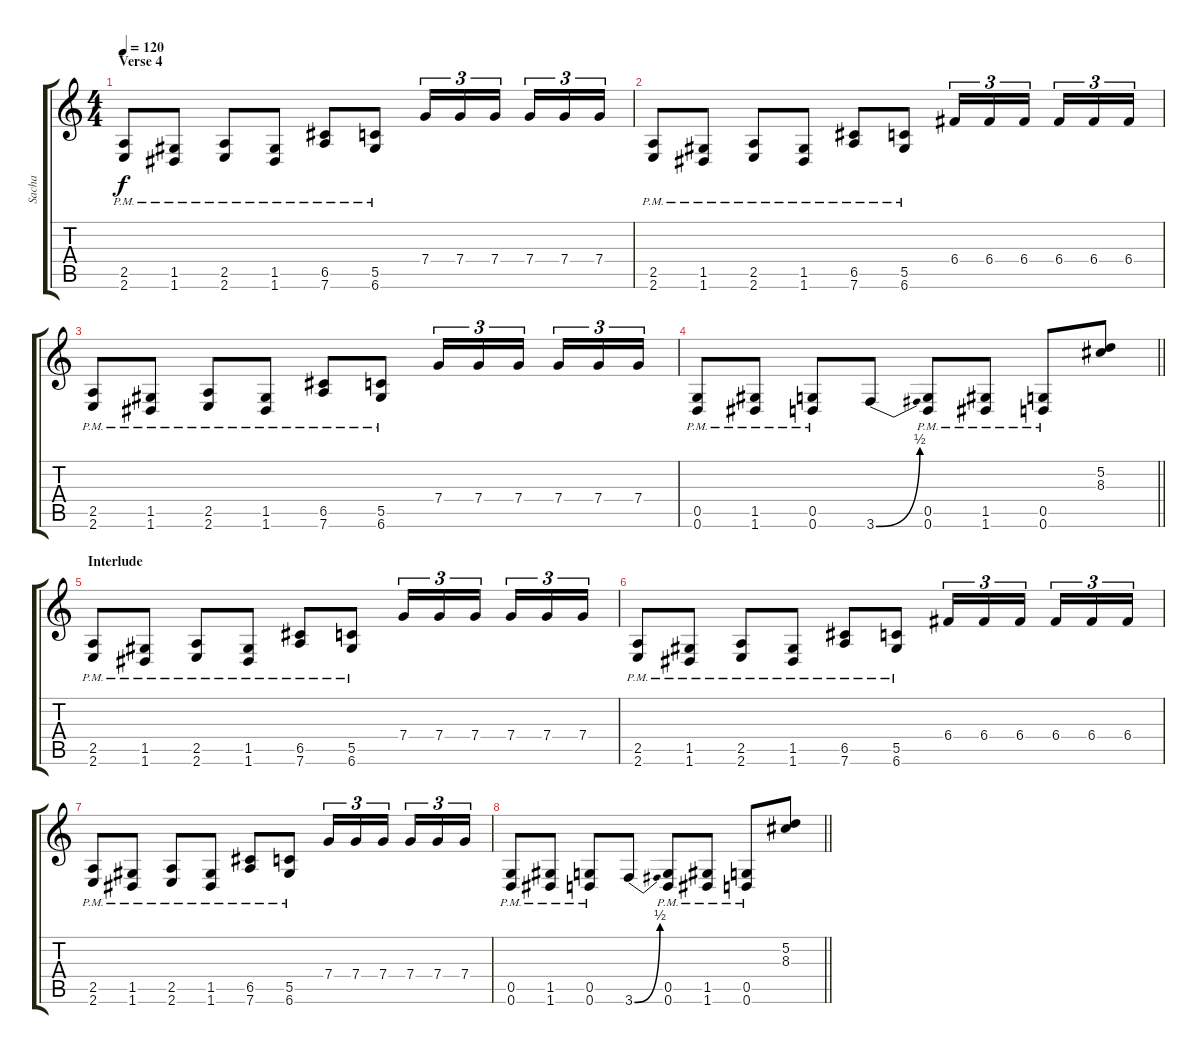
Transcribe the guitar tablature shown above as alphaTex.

\track ("Sacha" "Sacha") {instrument distortionguitar}
\staff {score tabs}
\tuning (D4 A3 F3 C3 G2 D2) {hide}
\ts (4 4)
\section ("" "Verse 4")
\tempo 120
\clef g2
\ks c
(2.5{pm} 2.6{pm}).8{dy f} (1.5{pm} 1.6{pm}).8 (2.5{pm} 2.6{pm}).8 (1.5{pm} 1.6{pm}).8 (6.5{pm} 7.6{pm}).8 (5.5{pm} 6.6{pm}).8 7.4.16{tu (3 2)} 7.4.16{tu (3 2)} 7.4.16{tu (3 2) beam splitsecondary} 7.4.16{tu (3 2)} 7.4.16{tu (3 2)} 7.4.16{tu (3 2)} |
(2.5{pm} 2.6{pm}).8 (1.5{pm} 1.6{pm}).8 (2.5{pm} 2.6{pm}).8 (1.5{pm} 1.6{pm}).8 (6.5{pm} 7.6{pm}).8 (5.5{pm} 6.6{pm}).8 6.4.16{tu (3 2)} 6.4.16{tu (3 2)} 6.4.16{tu (3 2) beam splitsecondary} 6.4.16{tu (3 2)} 6.4.16{tu (3 2)} 6.4.16{tu (3 2)} |
(2.5{pm} 2.6{pm}).8 (1.5{pm} 1.6{pm}).8 (2.5{pm} 2.6{pm}).8 (1.5{pm} 1.6{pm}).8 (6.5{pm} 7.6{pm}).8 (5.5{pm} 6.6{pm}).8 7.4.16{tu (3 2)} 7.4.16{tu (3 2)} 7.4.16{tu (3 2) beam splitsecondary} 7.4.16{tu (3 2)} 7.4.16{tu (3 2)} 7.4.16{tu (3 2)} |
\barLineRight lightlight
(0.5{pm} 0.6{pm}).8 (1.5{pm} 1.6{pm}).8 (0.5{pm} 0.6{pm}).8 3.6{be (bend 0 0 60 2)}.8 (0.5{pm} 0.6{pm}).8 (1.5{pm} 1.6{pm}).8 (0.5{pm} 0.6{pm}).8 (5.2 8.3).8 |
\section ("" "Interlude")
(2.5{pm} 2.6{pm}).8 (1.5{pm} 1.6{pm}).8 (2.5{pm} 2.6{pm}).8 (1.5{pm} 1.6{pm}).8 (6.5{pm} 7.6{pm}).8 (5.5{pm} 6.6{pm}).8 7.4.16{tu (3 2)} 7.4.16{tu (3 2)} 7.4.16{tu (3 2) beam splitsecondary} 7.4.16{tu (3 2)} 7.4.16{tu (3 2)} 7.4.16{tu (3 2)} |
(2.5{pm} 2.6{pm}).8 (1.5{pm} 1.6{pm}).8 (2.5{pm} 2.6{pm}).8 (1.5{pm} 1.6{pm}).8 (6.5{pm} 7.6{pm}).8 (5.5{pm} 6.6{pm}).8 6.4.16{tu (3 2)} 6.4.16{tu (3 2)} 6.4.16{tu (3 2) beam splitsecondary} 6.4.16{tu (3 2)} 6.4.16{tu (3 2)} 6.4.16{tu (3 2)} |
(2.5{pm} 2.6{pm}).8 (1.5{pm} 1.6{pm}).8 (2.5{pm} 2.6{pm}).8 (1.5{pm} 1.6{pm}).8 (6.5{pm} 7.6{pm}).8 (5.5{pm} 6.6{pm}).8 7.4.16{tu (3 2)} 7.4.16{tu (3 2)} 7.4.16{tu (3 2) beam splitsecondary} 7.4.16{tu (3 2)} 7.4.16{tu (3 2)} 7.4.16{tu (3 2)} |
\barLineRight lightlight
(0.5{pm} 0.6{pm}).8 (1.5{pm} 1.6{pm}).8 (0.5{pm} 0.6{pm}).8 3.6{be (bend 0 0 60 2)}.8 (0.5{pm} 0.6{pm}).8 (1.5{pm} 1.6{pm}).8 (0.5{pm} 0.6{pm}).8 (5.2 8.3).8
